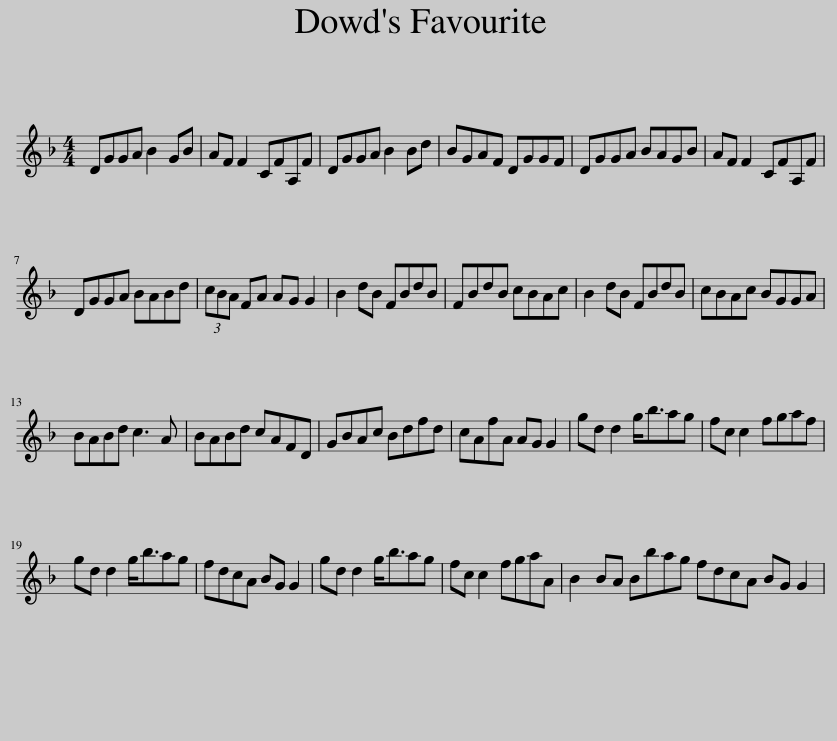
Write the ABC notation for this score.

X:1
L:1/8
M:4/4
I:linebreak $
K:F
V:1 treble
V:1
 DGGA B2 GB | AF F2 CFA,F | DGGA B2 Bd | BGAF DGGF | DGGA BAGB | %5
 AF F2 CFA,F |$ DGGA BABd | (3cBA FA AG G2 | B2 dB FBdB | FBdB cBAc | %10
 B2 dB FBdB | cBAc BGGA |$ BABd c3 A | BABd cAFD | GBAc Bdfd | %15
 cAfA AG G2 | gd d2 g<bag | fc c2 fgaf |$ gd d2 g<bag | fdcA BG G2 | %20
 gd d2 g<bag | fc c2 fgaA | B2 BA Bbag fdcA BG G2 | %23
